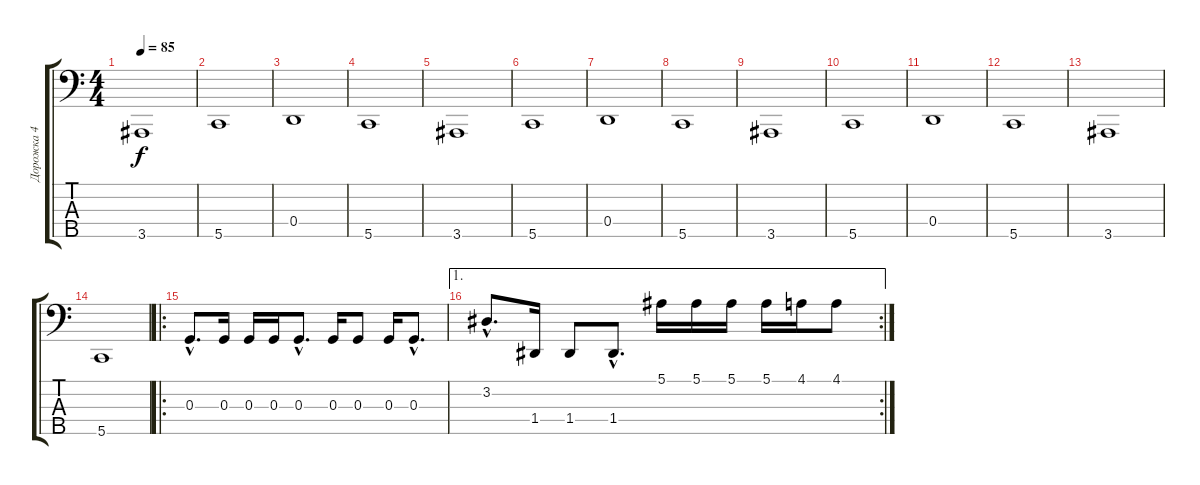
\track ("Дорожка 4" "Дорожка 4") {instrument electricbassfinger}
\staff {score tabs}
\tuning (F2 C2 G1 D1 G0) {hide}
\ts (4 4)
\tempo 85
\clef f4
\ks c
3.5.1{dy f} |
5.5.1 |
0.4.1 |
5.5.1 |
3.5.1 |
5.5.1 |
0.4.1 |
5.5.1 |
3.5.1 |
5.5.1 |
0.4.1 |
5.5.1 |
3.5.1 |
5.5.1 |
\ro
0.3{hac}.8{d} 0.3.16 0.3.16 0.3.16 0.3{hac}.8{d} 0.3.16 0.3.8 0.3.16 0.3{hac}.8{d} |
\ae 1
\rc 2
3.2{hac}.8{d} 1.4.16 1.4.8 1.4{hac}.8{d} 5.1.16 5.1.16 5.1.16 5.1.16 4.1.16 4.1.8
